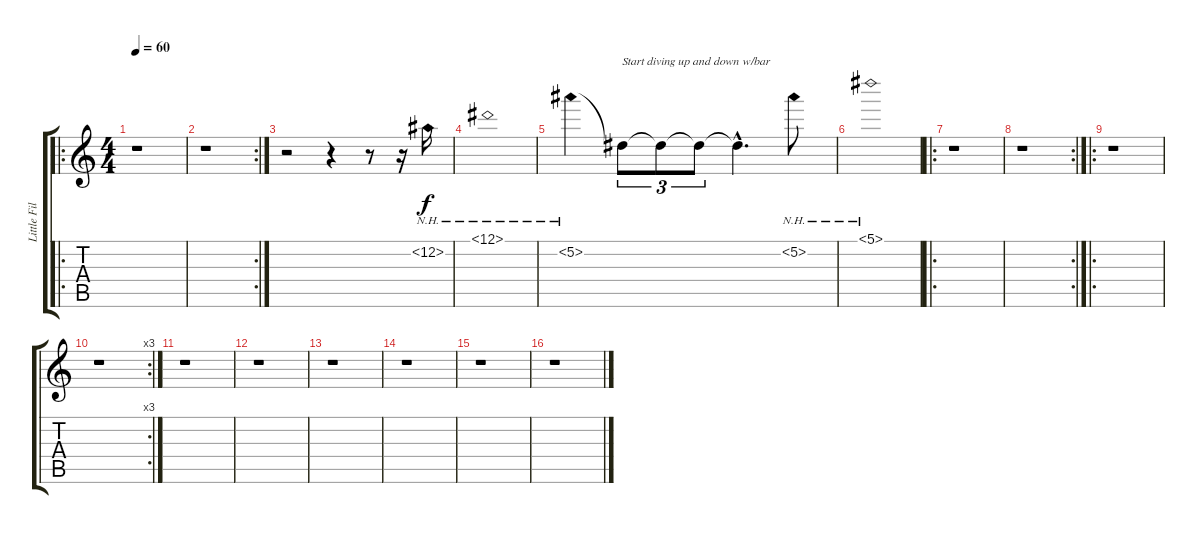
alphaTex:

\track ("Little Fill's" "Little Fil") {instrument distortionguitar}
\staff {score tabs}
\tuning (Eb4 Bb3 Gb3 Db3 Ab2 Eb2) {hide}
\ro
\ts (4 4)
\tempo 60
\clef g2
\ks c
r.1{dy f instrument distortionguitar} |
\rc 2
r.1 |
r.2 r.4 r.8 r.16 12.2{nh}.16 |
12.1{nh}.1 |
5.2{nh}.4 5.2{t}.8{tu (3 2) txt "Start diving up and down w/bar"} 5.2{t}.8{tu (3 2)} 5.2{t}.8{tu (3 2)} 5.2{hac t}.4{d} 5.2{nh}.8 |
5.1{nh}.1 |
\ro
r.1 |
\rc 2
r.1 |
\ro
r.1 |
\rc 3
r.1 |
r.1 |
r.1 |
r.1 |
r.1 |
r.1 |
r.1
